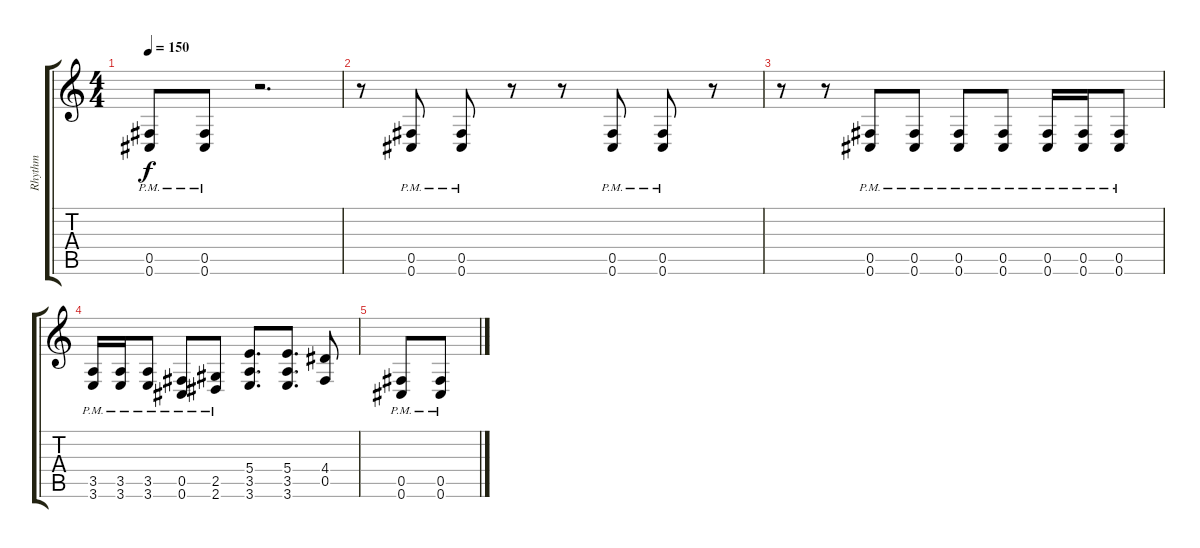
\track ("Rhythm" "Rhythm") {instrument overdrivenguitar}
\staff {score tabs}
\tuning (Db4 Ab3 E3 B2 Gb2 Db2) {hide}
\ts (4 4)
\tempo 150
\clef g2
\ks c
(0.5{pm} 0.6{pm}).8{dy f} (0.5{pm} 0.6{pm}).8 r.2{d} |
r.8 (0.5{pm} 0.6{pm}).8 (0.5{pm} 0.6{pm}).8 r.8 r.8 (0.5{pm} 0.6{pm}).8 (0.5{pm} 0.6{pm}).8 r.8 |
r.8 r.8 (0.5{pm} 0.6{pm}).8 (0.5{pm} 0.6{pm}).8 (0.5{pm} 0.6{pm}).8 (0.5{pm} 0.6{pm}).8 (0.5{pm} 0.6{pm}).16 (0.5{pm} 0.6{pm}).16 (0.5{pm} 0.6{pm}).8 |
(3.5{pm} 3.6{pm}).16 (3.5{pm} 3.6{pm}).16 (3.5{pm} 3.6{pm}).8 (0.5{pm} 0.6{pm}).8 (2.5{pm} 2.6{pm}).8 (5.4 3.5 3.6).8{d} (5.4 3.5 3.6).8{d} (4.4 0.5).8 |
(0.5{pm} 0.6{pm}).8 (0.5{pm} 0.6{pm}).8
